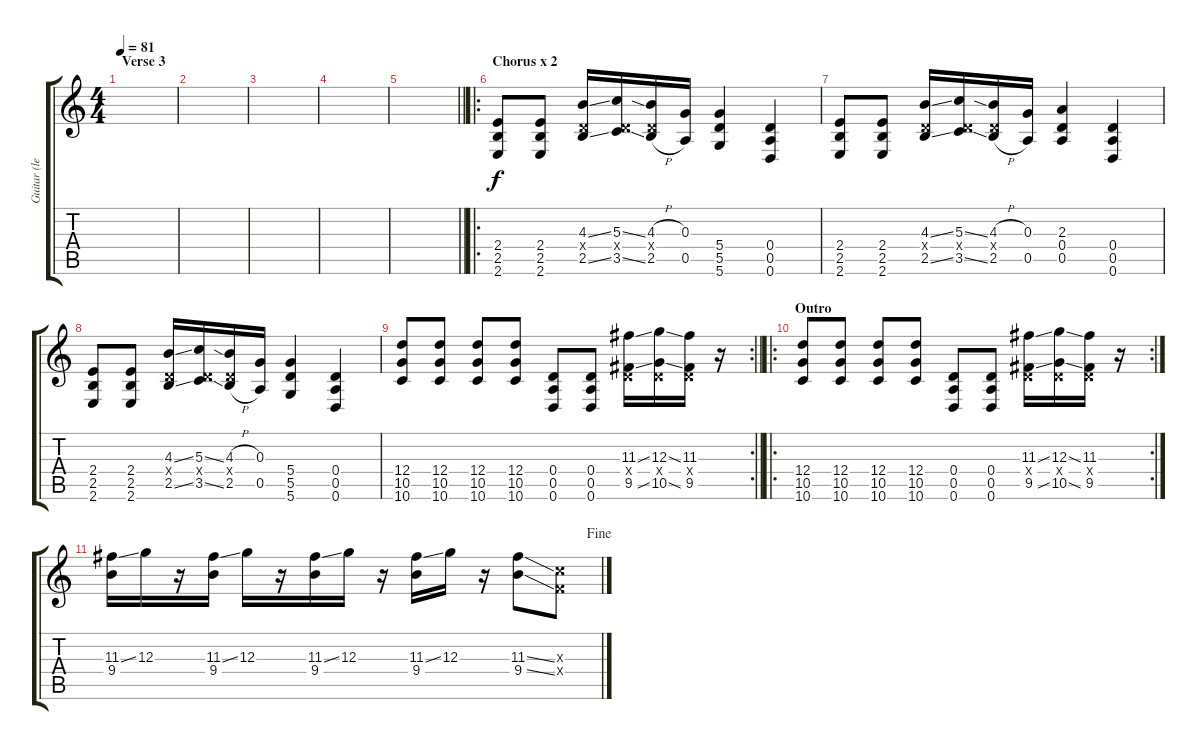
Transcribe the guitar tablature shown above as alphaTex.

\track ("Guitar (lead)" "Guitar (le") {instrument distortionguitar}
\staff {score tabs}
\tuning (E4 B3 G3 D3 A2 D2) {hide}
\ts (4 4)
\section ("" "Verse 3")
\tempo 81
\clef g2
\ks c
|
|
|
|
\barLineRight lightlight
|
\ro
\section ("" "Chorus x 2")
(2.4 2.5 2.6).8{instrument distortionguitar} (2.4 2.5 2.6).8 (4.3{ss} 0.4{x} 2.5{ss}).16 (5.3{ss} 0.4{x} 3.5{ss}).16 (4.3{h} 0.4{x} 2.5{h}).16 (0.3 0.5).16 (5.4 5.5 5.6).4 (0.4 0.5 0.6).4 |
(2.4 2.5 2.6).8{instrument distortionguitar} (2.4 2.5 2.6).8 (4.3{ss} 0.4{x} 2.5{ss}).16 (5.3{ss} 0.4{x} 3.5{ss}).16 (4.3{h} 0.4{x} 2.5{h}).16 (0.3 0.5).16 (2.3 0.4 0.5).4 (0.4 0.5 0.6).4 |
(2.4 2.5 2.6).8{instrument distortionguitar} (2.4 2.5 2.6).8 (4.3{ss} 0.4{x} 2.5{ss}).16 (5.3{ss} 0.4{x} 3.5{ss}).16 (4.3{h} 0.4{x} 2.5{h}).16 (0.3 0.5).16 (5.4 5.5 5.6).4 (0.4 0.5 0.6).4 |
\rc 2
\barLineRight lightlight
(12.4 10.5 10.6).8 (12.4 10.5 10.6).8 (12.4 10.5 10.6).8 (12.4 10.5 10.6).8 (0.4 0.5 0.6).8 (0.4 0.5 0.6).8 (11.3{ss} 0.4{x} 9.5{ss}).16 (12.3{ss} 0.4{x} 10.5{ss}).16 (11.3 0.4{x} 9.5).16 r.16 |
\ro
\rc 2
\section ("" "Outro")
(12.4 10.5 10.6).8 (12.4 10.5 10.6).8 (12.4 10.5 10.6).8 (12.4 10.5 10.6).8 (0.4 0.5 0.6).8 (0.4 0.5 0.6).8 (11.3{ss} 0.4{x} 9.5{ss}).16 (12.3{ss} 0.4{x} 10.5{ss}).16 (11.3 0.4{x} 9.5).16 r.16 |
\jump fine
(11.3{ss} 9.4).16 12.3.16 r.16 (11.3{ss} 9.4).16 12.3.16 r.16 (11.3{ss} 9.4).16 12.3.16 r.16 (11.3{ss} 9.4).16 12.3.16 r.16 (11.3{ss} 9.4{ss}).8 (5.3{x} 3.4{x}).8
